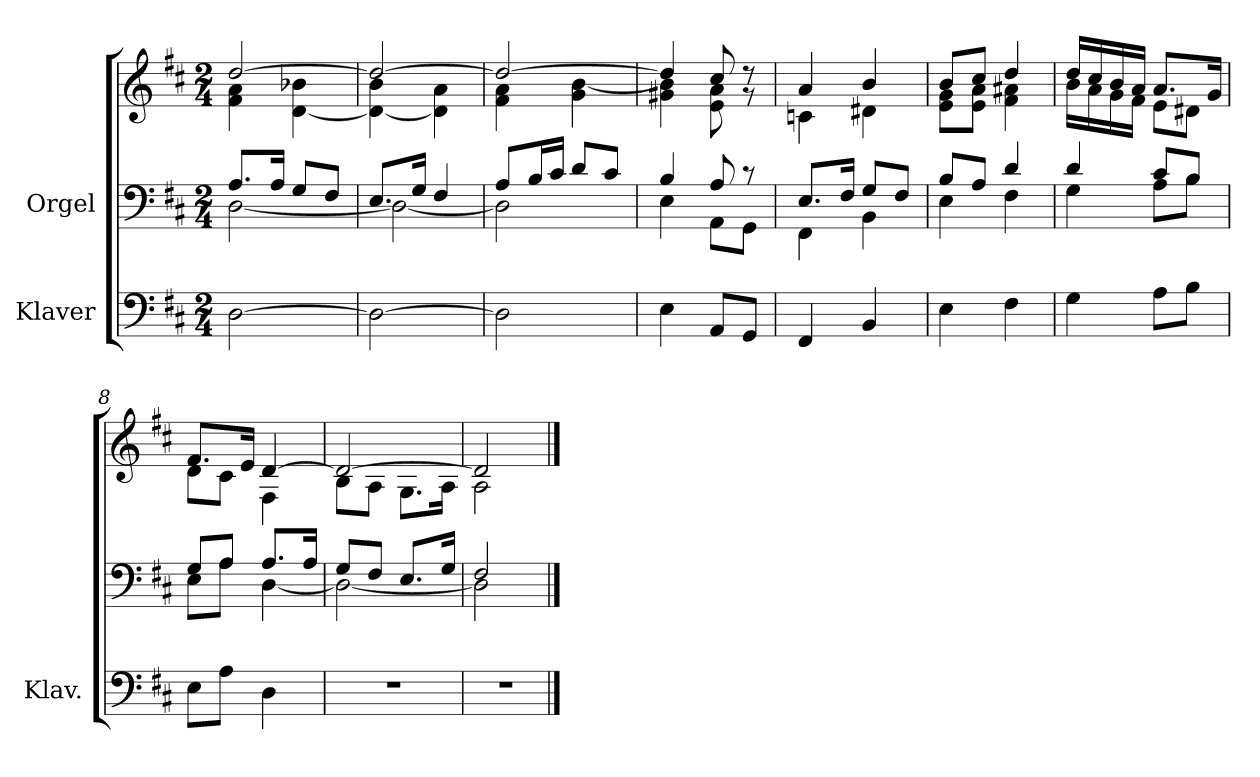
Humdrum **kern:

**kern	**kern	**kern
*part2	*part1	*part1
*staff3	*staff2	*staff1
*I"Klaver	*I"Orgel	*
*I'Klav.	*	*
*clefF4	*clefF4	*clefG2
*k[f#c#]	*k[f#c#]	*k[f#c#]
*M2/4	*M2/4	*M2/4
*MM45	*MM45	*MM45
=1	=1	=1
*	*^	*^
[2D\	8.A/L	[2D\	[2dd/	4f#\ 4a\
.	16A/Jk	.	.	.
.	8G/L	.	.	[4d\ 4b-X\
.	8F#/J	.	.	.
=2	=2	=2	=2	=2
2D\_	8.E/L	2D\_	2dd/_	4d\_ 4b\
.	16G/Jk	.	.	.
.	4F#/	.	.	4d\] 4a\
=3	=3	=3	=3	=3
2D\]	8A/L	2D\]	2dd/_	4f#\ 4a\
.	16B/L	.	.	.
.	16c#/JJ	.	.	.
.	8d/L	.	.	4g\ [4b\
.	8c#/J	.	.	.
=4	=4	=4	=4	=4
4E\	4B/	4E\	4dd/]	4g#X\ 4b\]
8AA/L	8A/	8AA\L	8cc#/	8e\ 8a\
8GG/J	8r	8GG\J	8r	8r
!!LO:LB:g=z	!!
=5	=5	=5	=5	=5
4FF#/	8.E/L	4FF#\	4a/	4cn\
.	16F#/Jk	.	.	.
4BB/	8G/L	4BB\	4b/	4d#X\
.	8F#/J	.	.	.
=6	=6	=6	=6	=6
4E\	8B/L	4E\	8b/L	8e\ 8g\L
.	8A/J	.	8cc#/J	8e\ 8a\J
4F#\	4d/	4F#\	4dd/	4f#\ 4a#X\
=7	=7	=7	=7	=7
4G\	4d/	4G\	16dd/LL	16b\LL
.	.	.	16cc#/	16a\
.	.	.	16b/	16g\
.	.	.	16a/JJ	16f#\JJ
8A\L	8c#/L	8A\L	8.a/L	8e\L
8B\J	8B/J	8B\J	.	8d#X\J
.	.	.	16g/Jk	.
=8	=8	=8	=8	=8
8E\L	8G/L	8E\L	8.f#/L	8d\L
8A\J	8A/J	8A\J	.	8c#\J
.	.	.	16e/Jk	.
4D\	8.A/L	[4D\	[4d/	4F#\
.	16A/Jk	.	.	.
!!LO:LB:g=z	!!
=9	=9	=9	=9	=9
2r	8G/L	2D\_	2d/_	8B\L
.	8F#/J	.	.	8A\J
.	8.E/L	.	.	8.G\L
.	16G/Jk	.	.	16A\Jk
=10	=10	=10	=10	=10
2r	2F#/	2D\]	2d/]	2A\
*	*v	*v	*	*
*	*	*v	*v
==	==	==
*-	*-	*-
